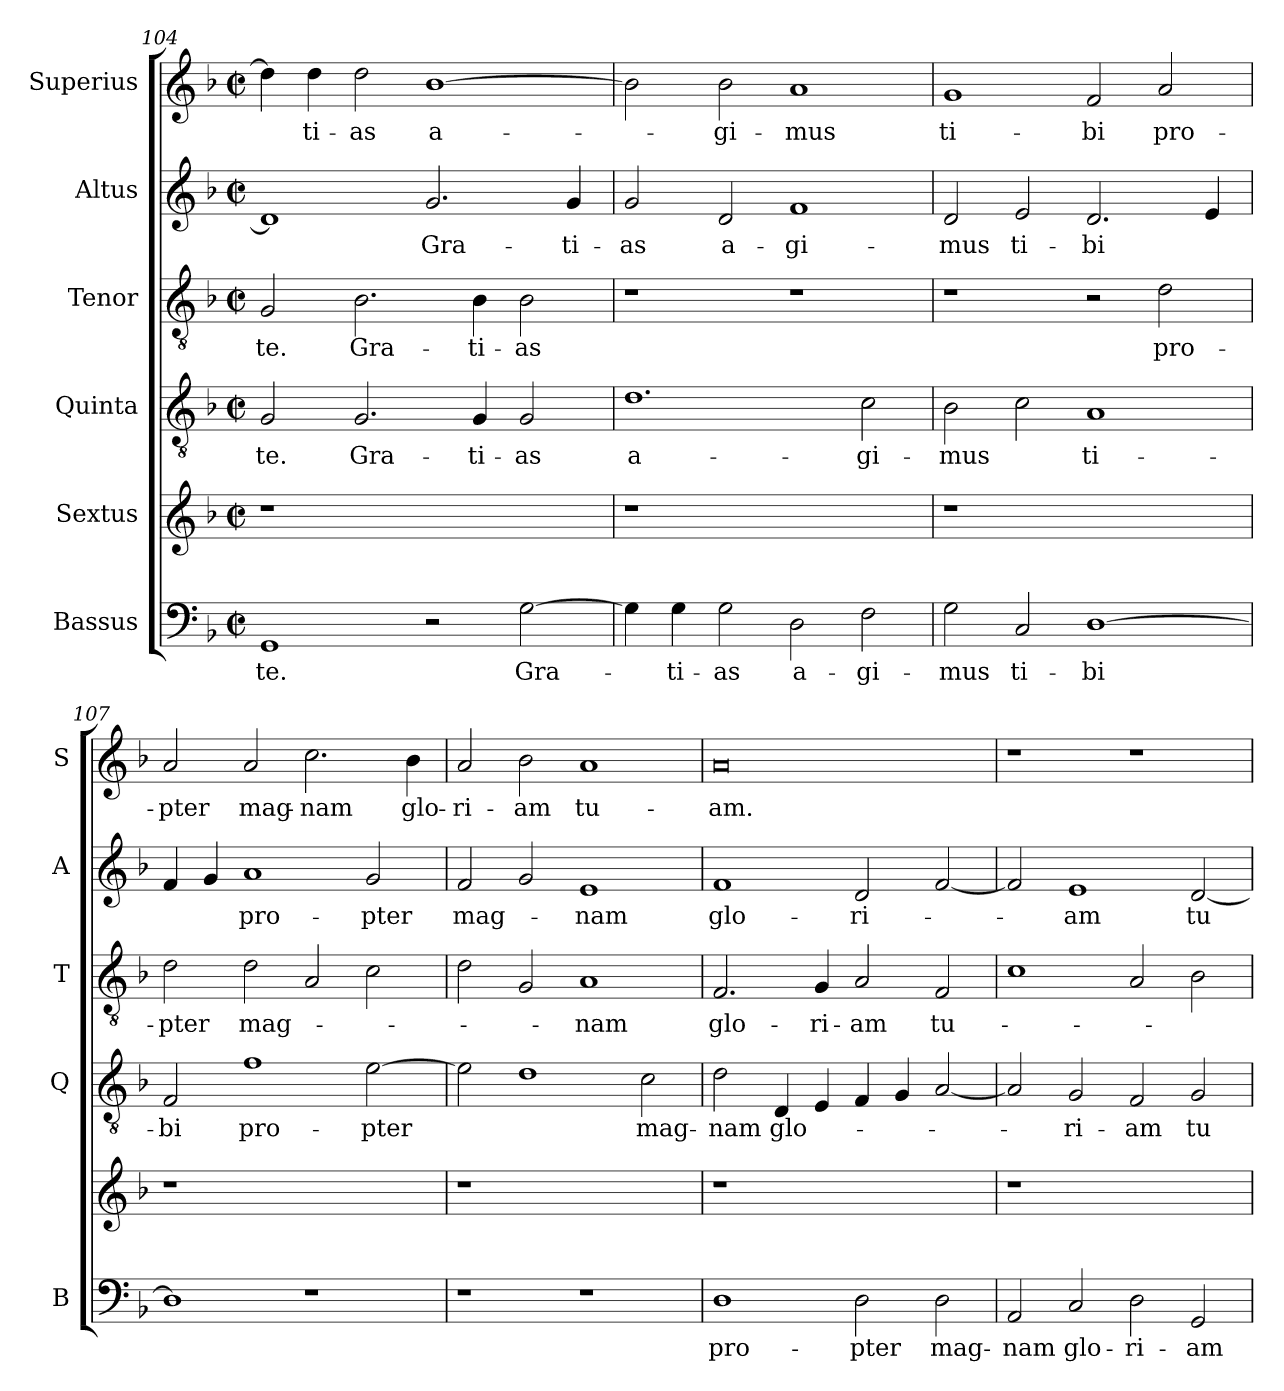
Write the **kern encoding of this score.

**kern	**text	**kern	**kern	**text	**kern	**text	**kern	**text	**kern	**text
*part6	*part6	*part5	*part4	*part4	*part3	*part3	*part2	*part2	*part1	*part1
*staff6	*staff6	*staff5	*staff4	*staff4	*staff3	*staff3	*staff2	*staff2	*staff1	*staff1
*I"Bassus	*	*I"Sextus	*I"Quinta	*	*I"Tenor	*	*I"Altus	*	*I"Superius	*
*I'B	*	*	*I'Q	*	*I'T	*	*I'A	*	*I'S	*
*clefF4	*	*clefG2	*clefGv2	*	*clefGv2	*	*clefG2	*	*clefG2	*
*k[b-]	*	*k[b-]	*k[b-]	*	*k[b-]	*	*k[b-]	*	*k[b-]	*
*F:	*	*F:	*F:	*	*F:	*	*F:	*	*F:	*
*M2/2	*	*M2/2	*M2/2	*	*M2/2	*	*M2/2	*	*M2/2	*
*met(c|)	*	*met(c|)	*met(c|)	*	*met(c|)	*	*met(c|)	*	*met(c|)	*
=104	=104	=104	=104	=104	=104	=104	=104	=104	=104	=104
!	!LO:LY:b	!	!	!LO:LY:b	!	!LO:LY:b	!	!	!	!
1GG	-te.	1r	2G/	-te.	2G/	-te.	1d]	.	4dd\]	.
!	!	!	!	!	!	!	!	!	!	!LO:LY:b
.	.	.	.	.	.	.	.	.	4dd\	-ti-
!	!	!	!	!LO:LY:b	!	!LO:LY:b	!	!	!	!LO:LY:b
.	.	.	2.G/	Gra-	2.B-\	Gra-	.	.	2dd\	-as
!	!	!	!	!	!	!	!	!LO:LY:b	!	!LO:LY:b
2r	.	1ryy	.	.	.	.	2.g/	Gra-	[1b-	a-
!	!	!	!	!LO:LY:b	!	!LO:LY:b	!	!	!	!
.	.	.	4G/	-ti-	4B-\	-ti-	.	.	.	.
!	!LO:LY:b	!	!	!LO:LY:b	!	!LO:LY:b	!	!	!	!
[2G\	Gra-	.	2G/	-as	2B-\	-as	.	.	.	.
!	!	!	!	!	!	!	!	!LO:LY:b	!	!
.	.	.	.	.	.	.	4g/	-ti-	.	.
=105	=105	=105	=105	=105	=105	=105	=105	=105	=105	=105
!	!	!	!	!LO:LY:b	!	!	!	!LO:LY:b	!	!
4G\]	.	1r	1.d	a-	1r	.	2g/	-as	2b-\]	.
!	!LO:LY:b	!	!	!	!	!	!	!	!	!
4G\	-ti-	.	.	.	.	.	.	.	.	.
!	!LO:LY:b	!	!	!	!	!	!	!LO:LY:b	!	!LO:LY:b
2G\	-as	.	.	.	.	.	2d/	a-	2b-\	-gi-
!	!LO:LY:b	!	!	!	!	!	!	!LO:LY:b	!	!LO:LY:b
2D\	a-	1ryy	.	.	1r	.	1f	-gi-	1a	-mus
!	!LO:LY:b	!	!	!LO:LY:b	!	!	!	!	!	!
2F\	-gi-	.	2c\	-gi-	.	.	.	.	.	.
=106	=106	=106	=106	=106	=106	=106	=106	=106	=106	=106
!	!LO:LY:b	!	!	!LO:LY:b	!	!	!	!LO:LY:b	!	!LO:LY:b
2G\	-mus	1r	2B-\	-mus	1r	.	2d/	-mus	1g	ti-
!	!LO:LY:b	!	!	!	!	!	!	!LO:LY:b	!	!
2C/	ti-	.	2c\	.	.	.	2e/	ti-	.	.
!	!LO:LY:b	!	!	!LO:LY:b	!	!	!	!LO:LY:b	!	!LO:LY:b
[1D	-bi	1ryy	1A	ti-	2r	.	2.d/	-bi	2f/	-bi
!	!	!	!	!	!	!LO:LY:b	!	!	!	!LO:LY:b
.	.	.	.	.	2d\	pro-	.	.	2a/	pro-
.	.	.	.	.	.	.	4e/	.	.	.
!!LO:LB:g=z
=107	=107	=107	=107	=107	=107	=107	=107	=107	=107	=107
!	!	!	!	!LO:LY:b	!	!LO:LY:b	!	!	!	!LO:LY:b
1D]	.	1r	2F/	-bi	2d\	-pter	4f/	.	2a/	-pter
.	.	.	.	.	.	.	4g/	.	.	.
!	!	!	!	!LO:LY:b	!	!LO:LY:b	!	!LO:LY:b	!	!LO:LY:b
.	.	.	1f	pro-	2d\	mag-	1a	pro-	2a/	mag-
!	!	!	!	!	!	!	!	!	!	!LO:LY:b
1r	.	1ryy	.	.	2A/	.	.	.	2.cc\	-nam
!	!	!	!	!LO:LY:b	!	!	!	!LO:LY:b	!	!
.	.	.	[2e\	-pter	2c\	.	2g/	-pter	.	.
!	!	!	!	!	!	!	!	!	!	!LO:LY:b
.	.	.	.	.	.	.	.	.	4b-\	glo-
=108	=108	=108	=108	=108	=108	=108	=108	=108	=108	=108
!	!	!	!	!	!	!	!	!LO:LY:b	!	!LO:LY:b
1r	.	1r	2e\]	.	2d\	.	2f/	mag-	2a/	-ri-
!	!	!	!	!	!	!	!	!	!	!LO:LY:b
.	.	.	1d	.	2G/	.	2g/	.	2b-\	-am
!	!	!	!	!	!	!LO:LY:b	!	!LO:LY:b	!	!LO:LY:b
1r	.	1ryy	.	.	1A	-nam	1e	-nam	1a	tu-
!	!	!	!	!LO:LY:b	!	!	!	!	!	!
.	.	.	2c\	mag-	.	.	.	.	.	.
=109	=109	=109	=109	=109	=109	=109	=109	=109	=109	=109
!	!LO:LY:b	!	!	!LO:LY:b	!	!LO:LY:b	!	!LO:LY:b	!	!LO:LY:b
1D	pro-	1r	2d\	-nam	2.F/	glo-	1f	glo-	0a	-am.
!	!	!	!	!LO:LY:b	!	!	!	!	!	!
.	.	.	4D/	glo-	.	.	.	.	.	.
!	!	!	!	!	!	!LO:LY:b	!	!	!	!
.	.	.	4E/	.	4G/	-ri-	.	.	.	.
!	!LO:LY:b	!	!	!	!	!LO:LY:b	!	!LO:LY:b	!	!
2D\	-pter	1ryy	4F/	.	2A/	-am	2d/	-ri-	.	.
.	.	.	4G/	.	.	.	.	.	.	.
!	!LO:LY:b	!	!	!	!	!LO:LY:b	!	!	!	!
2D\	mag-	.	[2A/	.	2F/	tu-	[2f/	.	.	.
=110	=110	=110	=110	=110	=110	=110	=110	=110	=110	=110
!	!LO:LY:b	!	!	!	!	!	!	!	!	!
2AA/	-nam	1r	2A/]	.	1c	.	2f/]	.	1r	.
!	!LO:LY:b	!	!	!LO:LY:b	!	!	!	!LO:LY:b	!	!
2C/	glo-	.	2G/	-ri-	.	.	1e	-am	.	.
!	!LO:LY:b	!	!	!LO:LY:b	!	!	!	!	!	!
2D\	-ri-	1ryy	2F/	-am	2A/	.	.	.	1r	.
!	!LO:LY:b	!	!	!LO:LY:b	!	!	!	!LO:LY:b	!	!
2GG/	-am	.	2G/	tu-	2B-\	.	[2d/	tu-	.	.
=	=	=	=	=	=	=	=	=	=	=
*-	*-	*-	*-	*-	*-	*-	*-	*-	*-	*-
